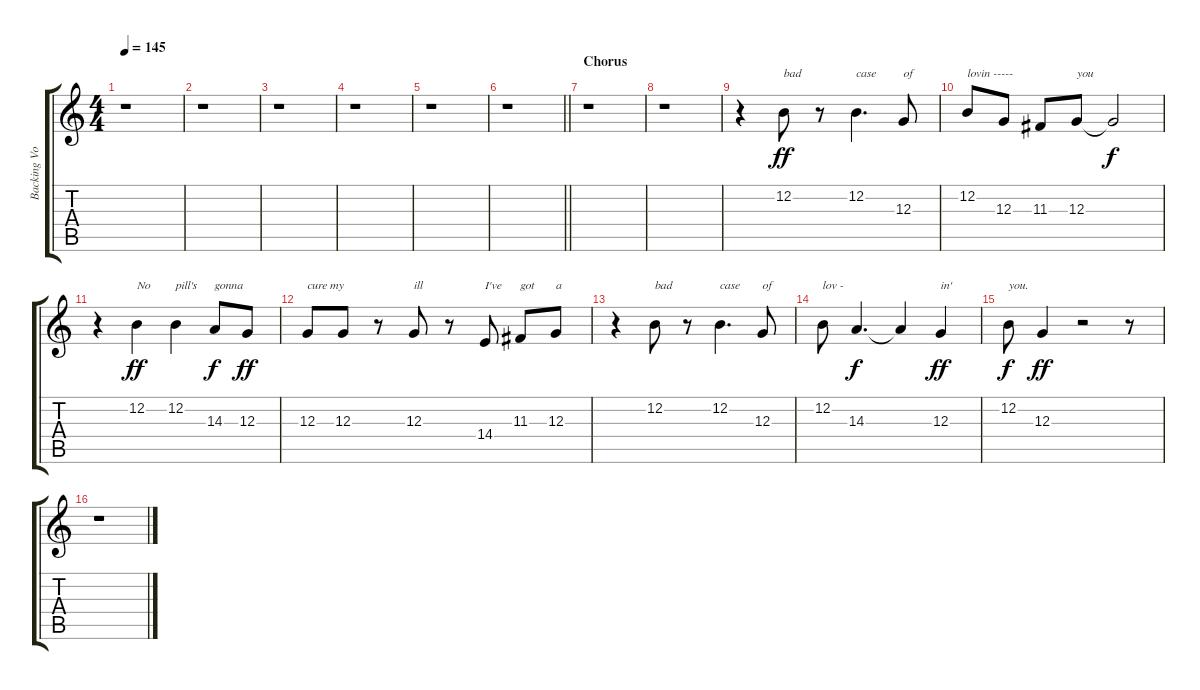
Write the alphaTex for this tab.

\track ("Backing Vocals" "Backing Vo") {instrument clarinet}
\staff {score tabs}
\tuning (E4 B3 G3 D3 A2 E2) {hide}
\ts (4 4)
\tempo 145
\clef g2
\ks c
r.1{dy f} |
r.1 |
r.1 |
r.1 |
r.1 |
\barLineRight lightlight
r.1 |
\section ("" "Chorus")
r.1 |
r.1 |
r.4 12.2.8{txt "bad" dy ff} r.8 12.2.4{d txt "case"} 12.3.8{txt "of"} |
12.2.8{txt "lovin -----"} 12.3.8 11.3.8 12.3.8{txt "you"} 12.3{t}.2{dy f} |
r.4 12.2.4{txt "No" dy ff} 12.2.4{txt "pill's"} 14.3.8{txt "gonna" dy f} 12.3.8{dy ff} |
12.3.8{txt "cure my"} 12.3.8 r.8 12.3.8{txt "ill"} r.8 14.4.8{txt "I've"} 11.3.8{txt "got"} 12.3.8{txt "a"} |
r.4 12.2.8{txt "bad"} r.8 12.2.4{d txt "case"} 12.3.8{txt "of"} |
12.2.8{txt "lov -"} 14.3.4{d dy f} 14.3{t}.4 12.3.4{txt "in'" dy ff} |
12.2.8{txt "you." dy f} 12.3.4{dy ff} r.2 r.8{txt " "} |
r.1
